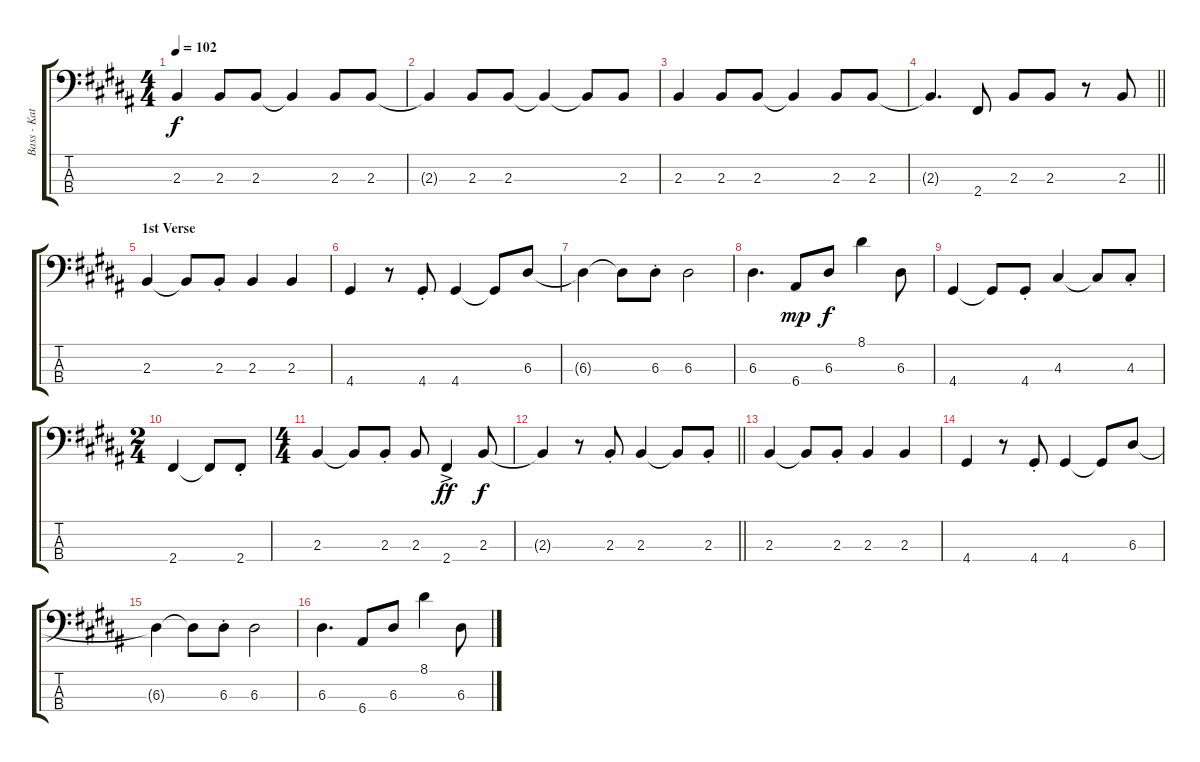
\track ("Bass - Kath" "Bass - Kat") {instrument electricbasspick}
\staff {score tabs}
\tuning (G2 D2 A1 E1) {hide}
\ts (4 4)
\tempo 102
\clef f4
\ks b
2.3.4{dy f instrument electricbasspick} 2.3.8 2.3.8 2.3{t}.4 2.3.8 2.3.8 |
\ks g#minor
2.3{t}.4 2.3.8 2.3.8 2.3{t}.4 2.3{t}.8 2.3.8 |
\ks b
2.3.4 2.3.8 2.3.8 2.3{t}.4 2.3.8 2.3.8 |
\barLineRight lightlight
\ks g#minor
2.3{t}.4{d} 2.4.8 2.3.8 2.3.8 r.8 2.3.8 |
\section ("" "1st Verse")
2.3.4 2.3{t}.8 2.3{st}.8 2.3.4 2.3.4 |
\ks b
4.4.4 r.8 4.4{st}.8 4.4.4 4.4{t}.8 6.3.8 |
\ks g#minor
6.3{t}.4 6.3{t}.8 6.3{st}.8 6.3.2 |
\ks b
6.3.4{d} 6.4.8{dy mp beam merge} 6.3.8{dy f} 8.1.4 6.3.8 |
\ks g#minor
4.4.4 4.4{t}.8 4.4{st}.8 4.3.4 4.3{t}.8 4.3{st}.8 |
\ts (2 4)
2.4.4 2.4{t}.8 2.4{st}.8 |
\ts (4 4)
\ks b
2.3.4 2.3{t}.8 2.3{st}.8 2.3.8 2.4{ac}.4{dy ff} 2.3.8{dy f} |
\barLineRight lightlight
\ks g#minor
2.3{t}.4 r.8 2.3{st}.8 2.3.4 2.3{t}.8 2.3{st}.8 |
2.3.4 2.3{t}.8 2.3{st}.8 2.3.4 2.3.4 |
\ks b
4.4.4 r.8 4.4{st}.8 4.4.4 4.4{t}.8 6.3.8 |
\ks g#minor
6.3{t}.4 6.3{t}.8 6.3{st}.8 6.3.2 |
\ks b
6.3.4{d} 6.4.8{beam merge} 6.3.8 8.1.4 6.3.8
